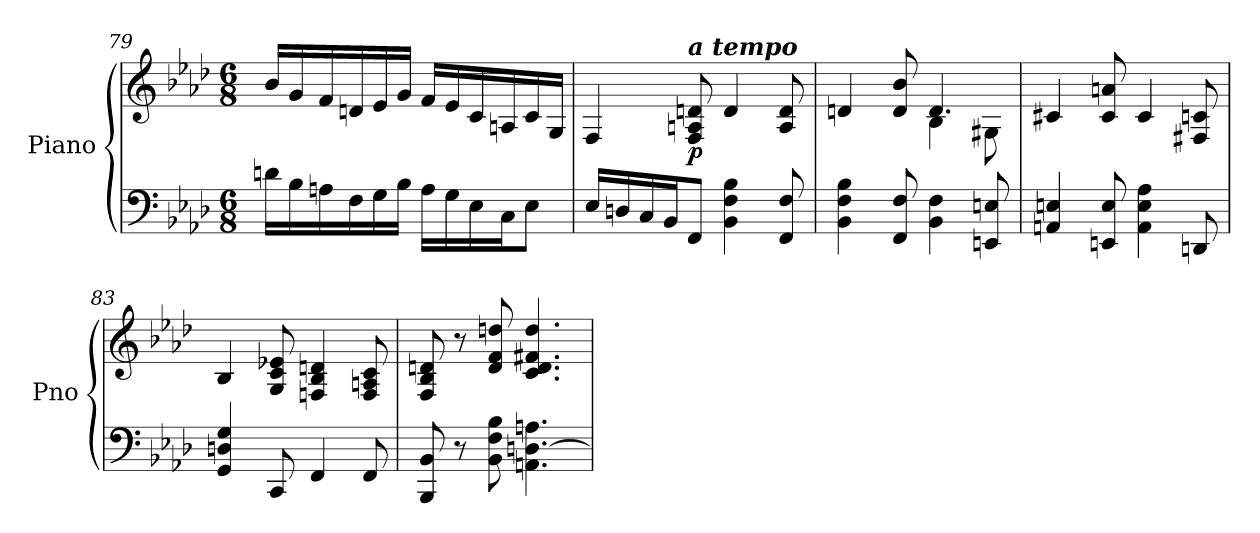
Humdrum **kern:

**kern	**kern	**dynam
*part1	*part1	*part1
*staff2	*staff1	*staff1/2
*I"Piano	*	*
*I'Pno	*	*
*clefF4	*clefG2	*
*k[b-e-a-d-]	*k[b-e-a-d-]	*
*M6/8	*M6/8	*
=79	=79	=79
16dn\LL	16b-/LL	.
16B-\	16g/	.
16An\	16f/	.
16F\	16dn/	.
16G\	16e-/	.
16B-\JJ	16g/JJ	.
16A\LL	16f/LL	.
16G\	16e-/	.
16E-\	16c/	.
16C\J	16An/	.
8E-\J	16c/	.
.	16G/JJ	.
=80	=80	=80
16E-/LL	4F/	.
16Dn/	.	.
16C/	.	.
16BB-/J	.	.
!	!LO:TX:a:Bi:t=a tempo	!
!	!	!LO:DY:b
8FF/J	8F/ 8An/ 8dn/	p
4BB-\ 4F\ 4B-\	4d/	.
8FF/ 8F/	8A/ 8d/	.
!!LO:LB:g=z
=81	=81	=81
*	*^	*
4BB-\ 4F\ 4B-\	4dn/	4.rAyy	.
8FF/ 8F/	8d/ 8b-/	.	.
4BB-\ 4F\	4.d/	4B-\	.
8EEn/ 8En/	.	8G#X\	.
*	*v	*v	*
=82	=82	=82
4AAn/ 4En/	4c#X/	.
8EEn/ 8E/	8c#/ 8an/	.
4AA\ 4E\ 4A-\	4c#/	.
8DDn/	8F#X/ 8cn/	.
=83	=83	=83
4GG/ 4Dn/ 4G/	4B-/	.
8CC/	8G/ 8c/ 8e-X/	.
4FF/	4Fn/ 4B-/ 4dn/	.
8FF/	8F/ 8An/ 8c/	.
=84	=84	=84
8BBB-/ 8BB-/	8F/ 8B-/ 8dn/	.
8r	8r	.
8BB-\ 8F\ 8B-\	8d/ 8f/ 8ddn/	.
4.AAn\ [4.Dn\ 4.An\	4.c/ 4.d/ 4.f#X/ 4.dd/	.
=	=	=
*-	*-	*-
